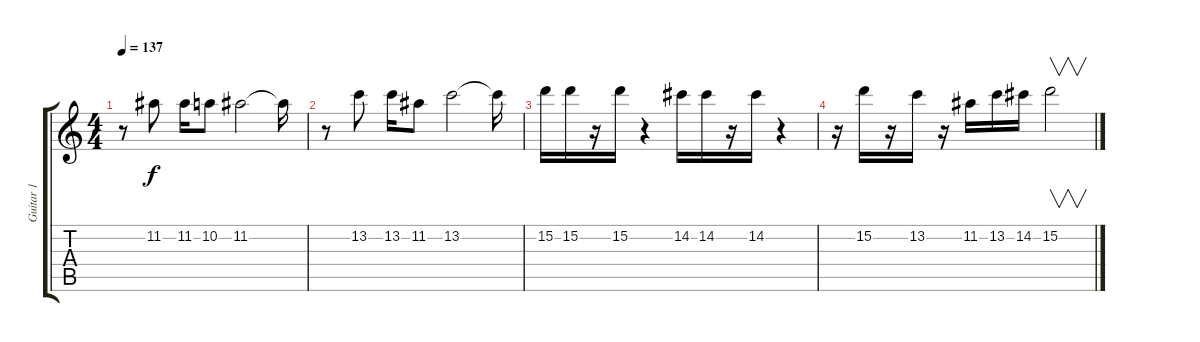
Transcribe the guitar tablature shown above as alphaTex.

\track ("Guitar 1" "Guitar 1") {instrument distortionguitar}
\staff {score tabs}
\tuning (E4 B3 G3 D3 A2 E2) {hide}
\ts (4 4)
\tempo 137
\clef g2
\ks c
r.8{txt "" dy f instrument distortionguitar} 11.2.8 11.2.16 10.2.8 11.2.2 11.2{t}.16 |
r.8 13.2.8 13.2.16 11.2.8 13.2.2 13.2{t}.16 |
15.2.16 15.2.16 r.16 15.2.16 r.4 14.2.16 14.2.16 r.16 14.2.16 r.4 |
r.16 15.2.16 r.16 13.2.16 r.16 11.2.16 13.2.16 14.2.16 15.2.2{v}
